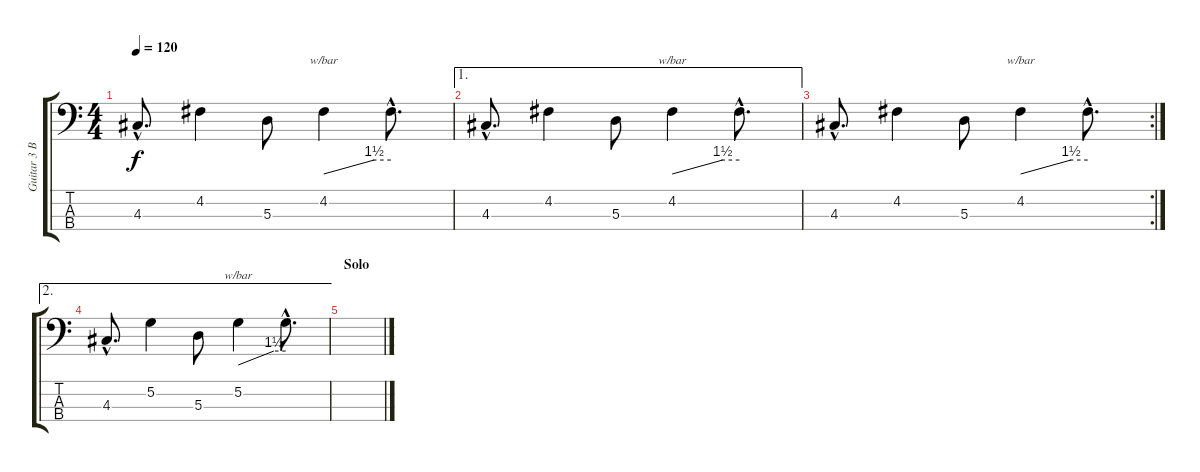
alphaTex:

\track ("Guitar 3 Bass" "Guitar 3 B") {instrument electricbasspick}
\staff {score tabs}
\tuning (G2 D2 A1 E1) {hide}
\ts (4 4)
\tempo 120
\clef f4
\ks c
4.3{hac}.8{d dy f} 4.2.4 5.3.8 4.2.4{tbe (custom default 0 0 45 6 60 6)} 4.2{hac t}.8{d} |
\ae 1
4.3{hac}.8{d} 4.2.4 5.3.8 4.2.4{tbe (custom default 0 0 45 6 60 6)} 4.2{hac t}.8{d} |
\rc 2
4.3{hac}.8{d} 4.2.4 5.3.8 4.2.4{tbe (custom default 0 0 45 6 60 6)} 4.2{hac t}.8{d} |
\ae 2
4.3{hac}.8{d} 5.2.4 5.3.8 5.2.4{tbe (custom default 0 0 45 6 60 6)} 5.2{hac t}.8{d} |
\section ("" "Solo")
